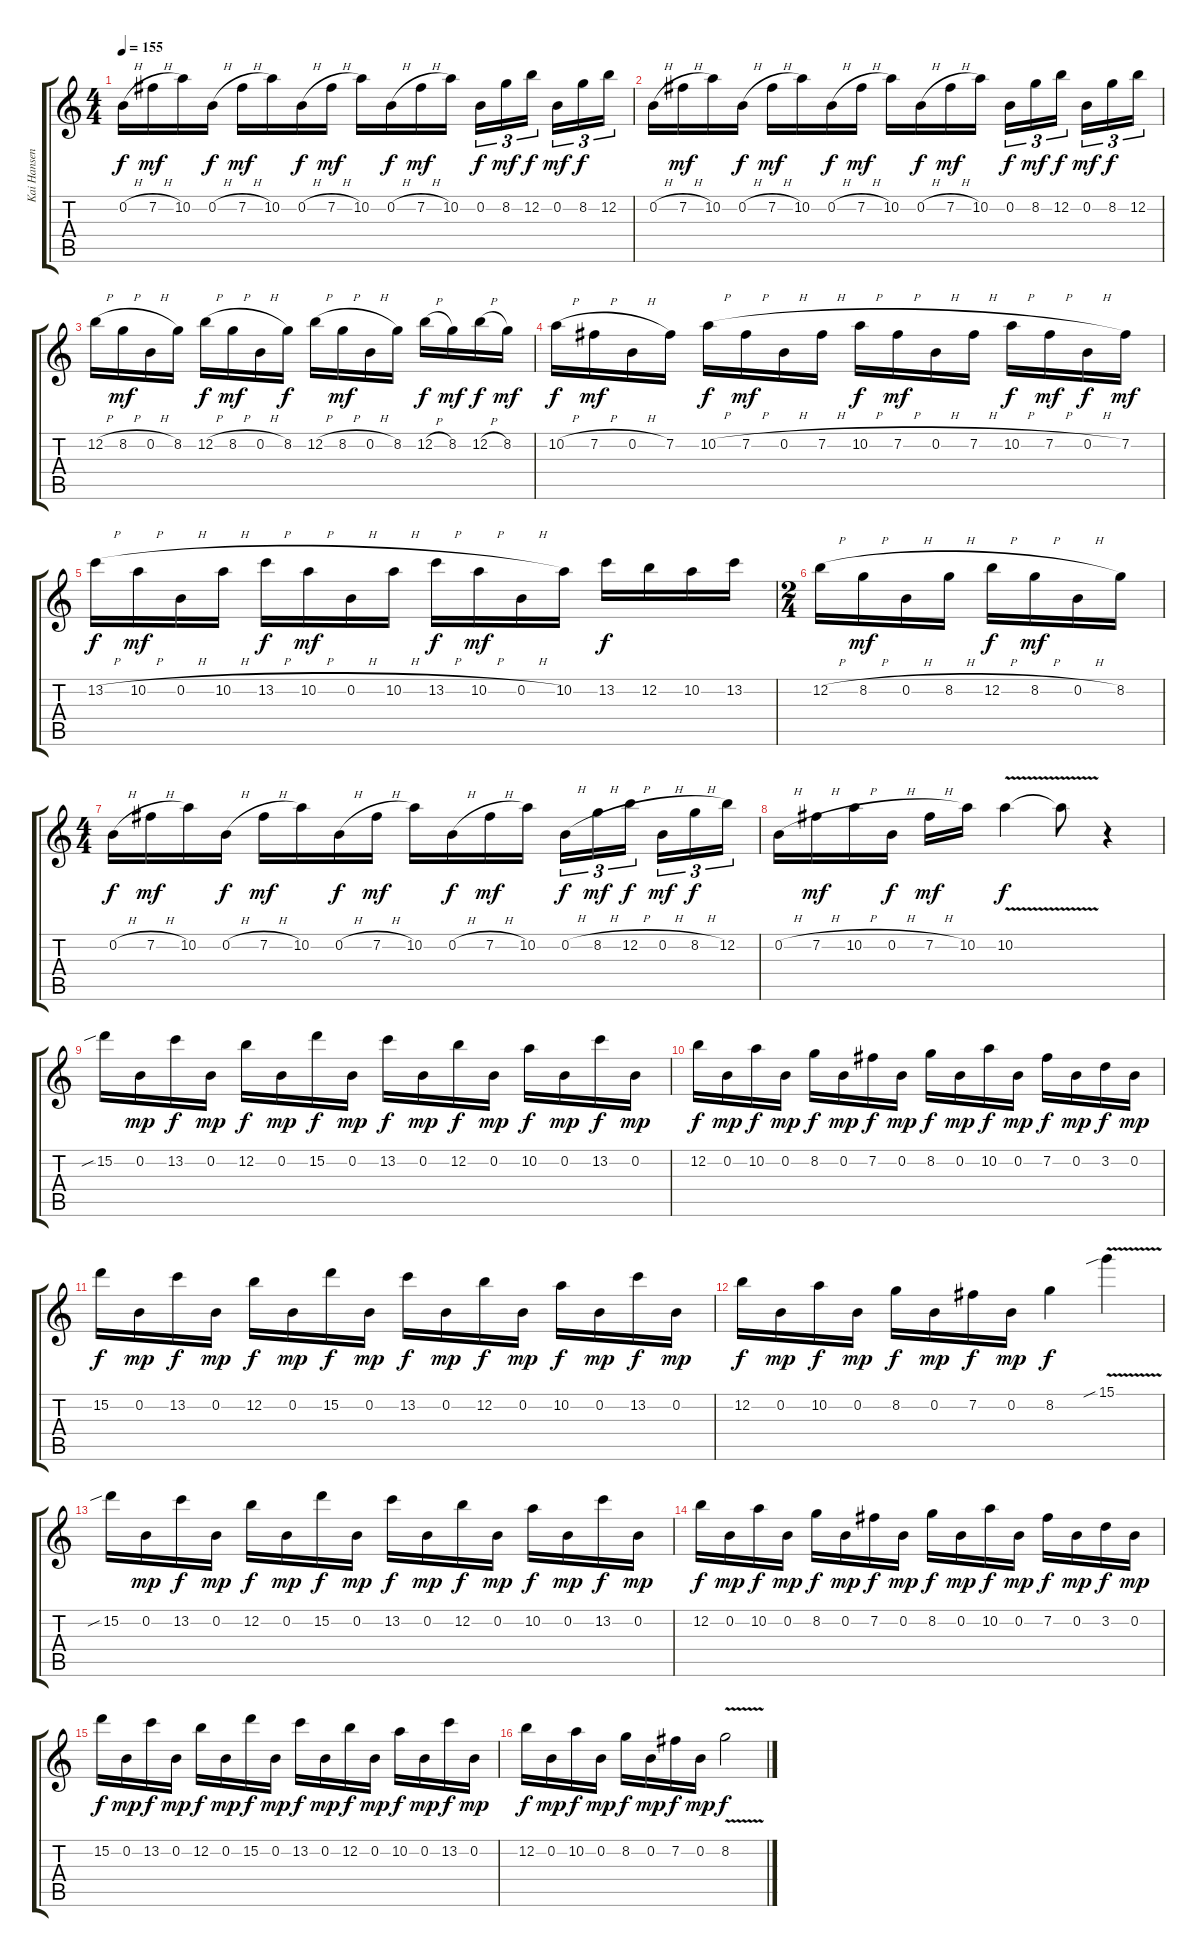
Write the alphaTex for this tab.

\track ("Kai Hansen" "Kai Hansen") {instrument distortionguitar}
\staff {score tabs}
\tuning (E4 B3 G3 D3 A2 E2) {hide}
\ts (4 4)
\tempo 155
\clef g2
\ks c
0.2{h}.16{dy f} 7.2{h}.16{dy mf} 10.2.16 0.2{h}.16{dy f} 7.2{h}.16{dy mf} 10.2.16 0.2{h}.16{dy f} 7.2{h}.16{dy mf} 10.2.16 0.2{h}.16{dy f} 7.2{h}.16{dy mf} 10.2.16 0.2.16{tu (3 2) dy f} 8.2.16{tu (3 2) dy mf} 12.2.16{tu (3 2) dy f beam splitsecondary} 0.2.16{tu (3 2) dy mf} 8.2.16{tu (3 2) dy f} 12.2.16{tu (3 2)} |
0.2{h}.16 7.2{h}.16{dy mf} 10.2.16 0.2{h}.16{dy f} 7.2{h}.16{dy mf} 10.2.16 0.2{h}.16{dy f} 7.2{h}.16{dy mf} 10.2.16 0.2{h}.16{dy f} 7.2{h}.16{dy mf} 10.2.16 0.2.16{tu (3 2) dy f} 8.2.16{tu (3 2) dy mf} 12.2.16{tu (3 2) dy f beam splitsecondary} 0.2.16{tu (3 2) dy mf} 8.2.16{tu (3 2) dy f} 12.2.16{tu (3 2)} |
12.2{h}.16 8.2{h}.16{dy mf} 0.2{h}.16 8.2.16 12.2{h}.16{dy f} 8.2{h}.16{dy mf} 0.2{h}.16 8.2.16{dy f} 12.2{h}.16 8.2{h}.16{dy mf} 0.2{h}.16 8.2.16 12.2{h}.16{dy f} 8.2.16{dy mf} 12.2{h}.16{dy f} 8.2.16{dy mf} |
10.2{h}.16{dy f} 7.2{h}.16{dy mf} 0.2{h}.16 7.2.16 10.2{h}.16{dy f} 7.2{h}.16{dy mf} 0.2{h}.16 7.2{h}.16 10.2{h}.16{dy f} 7.2{h}.16{dy mf} 0.2{h}.16 7.2{h}.16 10.2{h}.16{dy f} 7.2{h}.16{dy mf} 0.2{h}.16{dy f} 7.2.16{dy mf} |
13.2{h}.16{dy f} 10.2{h}.16{dy mf} 0.2{h}.16 10.2{h}.16 13.2{h}.16{dy f} 10.2{h}.16{dy mf} 0.2{h}.16 10.2{h}.16 13.2{h}.16{dy f} 10.2{h}.16{dy mf} 0.2{h}.16 10.2.16 13.2.16{dy f} 12.2.16 10.2.16 13.2.16 |
\ts (2 4)
12.2{h}.16 8.2{h}.16{dy mf} 0.2{h}.16 8.2{h}.16 12.2{h}.16{dy f} 8.2{h}.16{dy mf} 0.2{h}.16 8.2.16 |
\ts (4 4)
0.2{h}.16{dy f} 7.2{h}.16{dy mf} 10.2.16 0.2{h}.16{dy f} 7.2{h}.16{dy mf} 10.2.16 0.2{h}.16{dy f} 7.2{h}.16{dy mf} 10.2.16 0.2{h}.16{dy f} 7.2{h}.16{dy mf} 10.2.16 0.2{h}.16{tu (3 2) dy f} 8.2{h}.16{tu (3 2) dy mf} 12.2{h}.16{tu (3 2) dy f beam splitsecondary} 0.2{h}.16{tu (3 2) dy mf} 8.2{h}.16{tu (3 2) dy f} 12.2.16{tu (3 2)} |
0.2{h}.16 7.2{h}.16{dy mf} 10.2{h}.16 0.2{h}.16{dy f} 7.2{h}.16{dy mf} 10.2.16 10.2{v}.4{dy f} 10.2{t}.8 r.4 |
15.2{sib}.16 0.2.16{dy mp} 13.2.16{dy f} 0.2.16{dy mp} 12.2.16{dy f} 0.2.16{dy mp} 15.2.16{dy f} 0.2.16{dy mp} 13.2.16{dy f} 0.2.16{dy mp} 12.2.16{dy f} 0.2.16{dy mp} 10.2.16{dy f} 0.2.16{dy mp} 13.2.16{dy f} 0.2.16{dy mp} |
12.2.16{dy f} 0.2.16{dy mp} 10.2.16{dy f} 0.2.16{dy mp} 8.2.16{dy f} 0.2.16{dy mp} 7.2.16{dy f} 0.2.16{dy mp} 8.2.16{dy f} 0.2.16{dy mp} 10.2.16{dy f} 0.2.16{dy mp} 7.2.16{dy f} 0.2.16{dy mp} 3.2.16{dy f} 0.2.16{dy mp} |
15.2.16{dy f} 0.2.16{dy mp} 13.2.16{dy f} 0.2.16{dy mp} 12.2.16{dy f} 0.2.16{dy mp} 15.2.16{dy f} 0.2.16{dy mp} 13.2.16{dy f} 0.2.16{dy mp} 12.2.16{dy f} 0.2.16{dy mp} 10.2.16{dy f} 0.2.16{dy mp} 13.2.16{dy f} 0.2.16{dy mp} |
12.2.16{dy f} 0.2.16{dy mp} 10.2.16{dy f} 0.2.16{dy mp} 8.2.16{dy f} 0.2.16{dy mp} 7.2.16{dy f} 0.2.16{dy mp} 8.2.4{dy f} 15.1{v sib}.4 |
15.2{sib}.16 0.2.16{dy mp} 13.2.16{dy f} 0.2.16{dy mp} 12.2.16{dy f} 0.2.16{dy mp} 15.2.16{dy f} 0.2.16{dy mp} 13.2.16{dy f} 0.2.16{dy mp} 12.2.16{dy f} 0.2.16{dy mp} 10.2.16{dy f} 0.2.16{dy mp} 13.2.16{dy f} 0.2.16{dy mp} |
12.2.16{dy f} 0.2.16{dy mp} 10.2.16{dy f} 0.2.16{dy mp} 8.2.16{dy f} 0.2.16{dy mp} 7.2.16{dy f} 0.2.16{dy mp} 8.2.16{dy f} 0.2.16{dy mp} 10.2.16{dy f} 0.2.16{dy mp} 7.2.16{dy f} 0.2.16{dy mp} 3.2.16{dy f} 0.2.16{dy mp} |
15.2.16{dy f} 0.2.16{dy mp} 13.2.16{dy f} 0.2.16{dy mp} 12.2.16{dy f} 0.2.16{dy mp} 15.2.16{dy f} 0.2.16{dy mp} 13.2.16{dy f} 0.2.16{dy mp} 12.2.16{dy f} 0.2.16{dy mp} 10.2.16{dy f} 0.2.16{dy mp} 13.2.16{dy f} 0.2.16{dy mp} |
12.2.16{dy f} 0.2.16{dy mp} 10.2.16{dy f} 0.2.16{dy mp} 8.2.16{dy f} 0.2.16{dy mp} 7.2.16{dy f} 0.2.16{dy mp} 8.2{v}.2{dy f}
